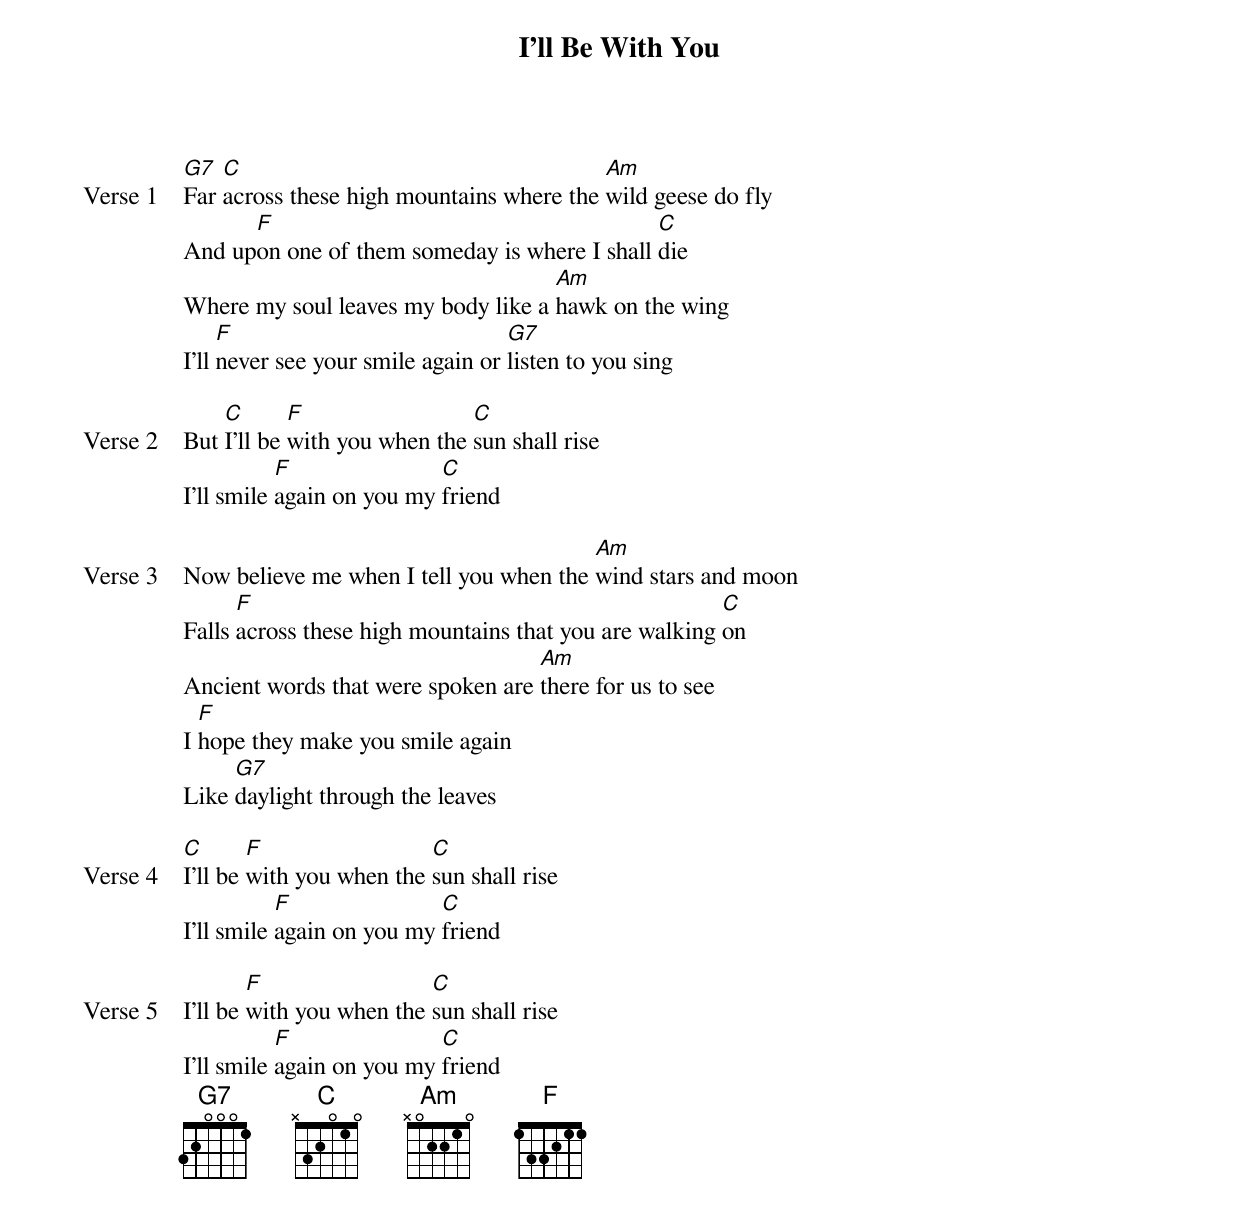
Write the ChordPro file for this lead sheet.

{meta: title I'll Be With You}
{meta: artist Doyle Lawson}
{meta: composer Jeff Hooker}
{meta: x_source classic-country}
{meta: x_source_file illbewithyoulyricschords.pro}
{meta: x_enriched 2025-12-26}

{start_of_verse: Verse 1}
[G7]Far [C]across these high mountains where the [Am]wild geese do fly
And up[F]on one of them someday is where I shall [C]die
Where my soul leaves my body like a [Am]hawk on the wing
I'll [F]never see your smile again or [G7]listen to you sing
{end_of_verse}

{start_of_verse: Verse 2}
But [C]I'll be [F]with you when the [C]sun shall rise
I'll smile [F]again on you my [C]friend
{end_of_verse}

{start_of_verse: Verse 3}
Now believe me when I tell you when the [Am]wind stars and moon
Falls [F]across these high mountains that you are walking [C]on
Ancient words that were spoken are [Am]there for us to see
I [F]hope they make you smile again
Like [G7]daylight through the leaves
{end_of_verse}

{start_of_verse: Verse 4}
[C]I'll be [F]with you when the [C]sun shall rise
I'll smile [F]again on you my [C]friend
{end_of_verse}

{start_of_verse: Verse 5}
I'll be [F]with you when the [C]sun shall rise
I'll smile [F]again on you my [C]friend
{end_of_verse}
